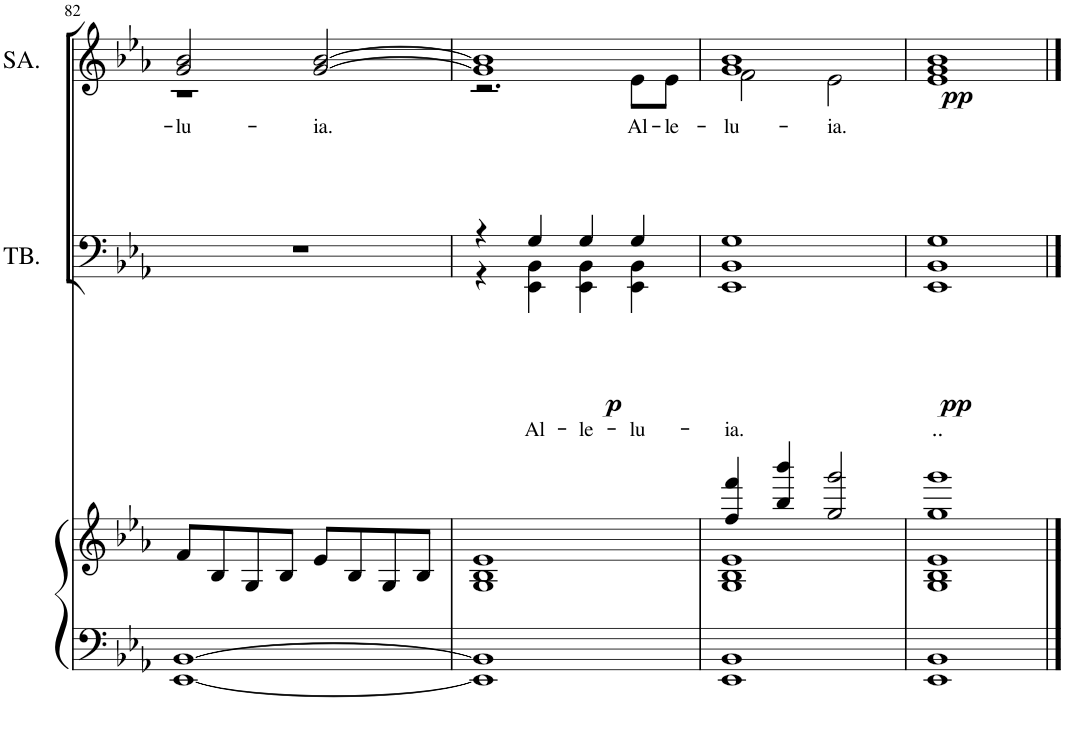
**kern	**kern	**kern	**text	**dynam	**kern	**text	**dynam
*part3	*part3	*part2	*part2	*part2	*part1	*part1	*part1
*staff4	*staff3	*staff2	*staff2	*staff2	*staff1	*staff1	*staff1
*I"Piano	*	*I"TB.	*	*	*I"SA.	*	*
*I'Pno	*	*I'TB.	*	*	*I'SA.	*	*
!!LO:PB:g=z
*clefF4	*clefG2	*clefF4	*	*	*clefG2	*	*
*k[b-e-a-]	*k[b-e-a-]	*k[b-e-a-]	*	*	*k[b-e-a-]	*	*
*M4/4	*M4/4	*M4/4	*	*	*M4/4	*	*
=82	=82	=82	=82	=82	=82	=82	=82
!	!	!	!	!	!	!LO:LY:b	!
*	*	*	*	*	*^	*	*
[1EE- [1BB-	8f/L	1r	.	.	2g/ 2b-/	1r	-lu-	.
.	8B-/	.	.	.	.	.	.	.
.	8G/	.	.	.	.	.	.	.
.	8B-/J	.	.	.	.	.	.	.
!	!	!	!	!	!	!	!LO:LY:b	!
.	8e-/L	.	.	.	[2g/ [2b-/	.	-ia.	.
.	8B-/	.	.	.	.	.	.	.
.	8G/	.	.	.	.	.	.	.
.	8B-/J	.	.	.	.	.	.	.
=83	=83	=83	=83	=83	=83	=83	=83	=83
*	*^	*^	*	*	*	*	*	*
1EE-] 1BB-]	1ryy	1G 1B- 1e-	4r	4r	.	.	1g] 1b-]	2.r	.	.
!	!	!	!	!	!LO:LY:b	!LO:DY:b	!	!	!	!
.	.	.	4G/	4EE-\ 4BB-\	Al-	p	.	.	.	.
!	!	!	!	!	!LO:LY:b	!	!	!	!	!
.	.	.	4G/	4EE-\ 4BB-\	-le-	.	.	.	.	.
!	!	!	!	!	!LO:LY:b	!	!	!	!LO:LY:b	!
.	.	.	4G/	4EE-\ 4BB-\	-lu-	.	.	8e-\L	Al-	.
!	!	!	!	!	!	!	!	!	!LO:LY:b	!
.	.	.	.	.	.	.	.	8e-\J	-le-	.
=84	=84	=84	=84	=84	=84	=84	=84	=84	=84	=84
!	!	!	!	!	!LO:LY:b	!	!	!	!LO:LY:b	!
1EE- 1BB-	4ff/ 4fff/	1G 1B- 1e-	1G	1EE- 1BB-	-ia.	.	1g 1b-	2f\	-lu-	.
.	4bb-/ 4bbb-/	.	.	.	.	.	.	.	.	.
!	!	!	!	!	!	!	!	!	!LO:LY:b	!
.	2gg/ 2ggg/	.	.	.	.	.	.	2e-\	-ia.	.
=85	=85	=85	=85	=85	=85	=85	=85	=85	=85	=85
!	!	!	!	!	!LO:LY:b	!LO:DY:b	!	!	!	!LO:DY:b
1EE- 1BB-	1gg 1ggg	1G 1B- 1e-	1G	1EE- 1BB-	..	pp	1g 1b-	1e-	.	pp
*	*v	*v	*	*	*	*	*v	*v	*	*
*	*	*v	*v	*	*	*	*	*
==	==	==	==	==	==	==	==
*-	*-	*-	*-	*-	*-	*-	*-
